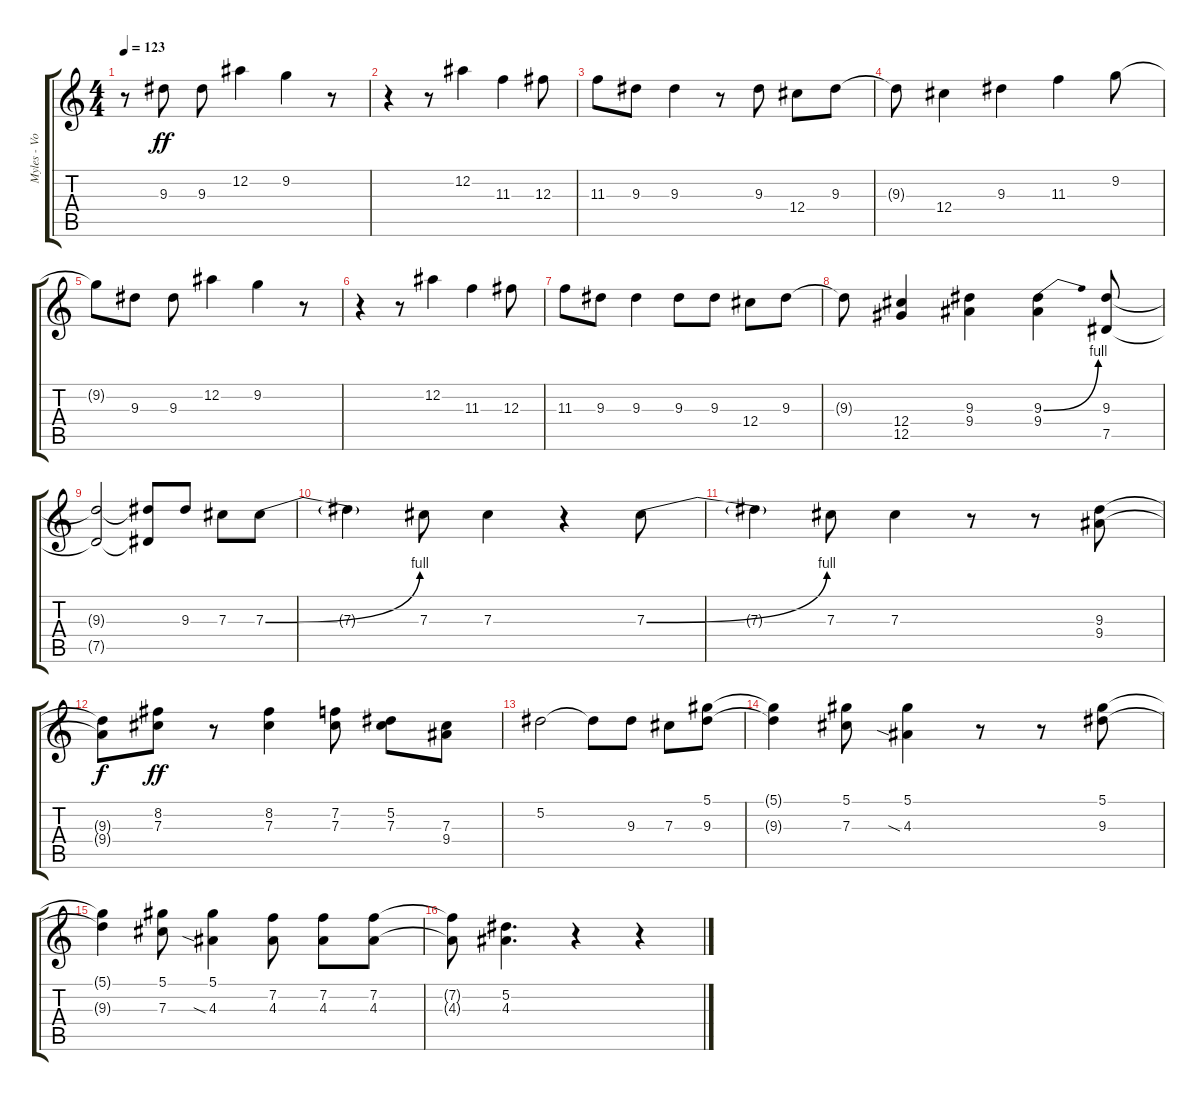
\track ("Myles - Voice" "Myles - Vo") {instrument overdrivenguitar}
\staff {score tabs}
\tuning (Eb4 Bb3 Gb3 Db3 Ab2 Eb2) {hide}
\ts (4 4)
\tempo 123
\clef g2
\ks c
r.8{dy ff} 9.3.8 9.3.8 12.2.4 9.2.4 r.8 |
r.4 r.8 12.2.4 11.3.4 12.3.8 |
11.3.8 9.3.8 9.3.4 r.8 9.3.8 12.4.8 9.3.8 |
9.3{t}.8 12.4.4 9.3.4 11.3.4 9.2.8 |
9.2{t}.8 9.3.8 9.3.8 12.2.4 9.2.4 r.8 |
r.4 r.8 12.2.4 11.3.4 12.3.8 |
11.3.8 9.3.8 9.3.4 9.3.8 9.3.8 12.4.8 9.3.8 |
9.3{t}.8 (12.4 12.5).4 (9.3 9.4).4 (9.3{be (bend 0 0 60 4)} 9.4).4 (9.3 7.5).8 |
(9.3{t} 7.5{t}).2 (9.3{t} 7.5{t}).8 9.3.8 7.3.8 7.3{be (bend 0 0 60 4)}.8 |
7.3{t}.4 7.3.8 7.3.4 r.4 7.3{be (bend 0 0 60 4)}.8 |
7.3{t}.4 7.3.8 7.3.4 r.8 r.8 (9.3 9.4).8 |
(9.3{t} 9.4{t}).8{dy f} (8.2 7.3).8{dy ff} r.8 (8.2 7.3).4 (7.2 7.3).8 (5.2 7.3).8 (7.3 9.4).8 |
5.2.2 5.2{t}.8 9.3.8 7.3.8 (5.1 9.3).8 |
(5.1{t} 9.3{t}).4 (5.1 7.3).8 (5.1 4.3{sia}).4 r.8 r.8 (5.1 9.3).8 |
(5.1{t} 9.3{t}).4 (5.1 7.3).8 (5.1 4.3{sia}).4 (7.2 4.3).8 (7.2 4.3).8 (7.2 4.3).8 |
(7.2{t} 4.3{t}).8 (5.2 4.3).4{d} r.4 r.4
